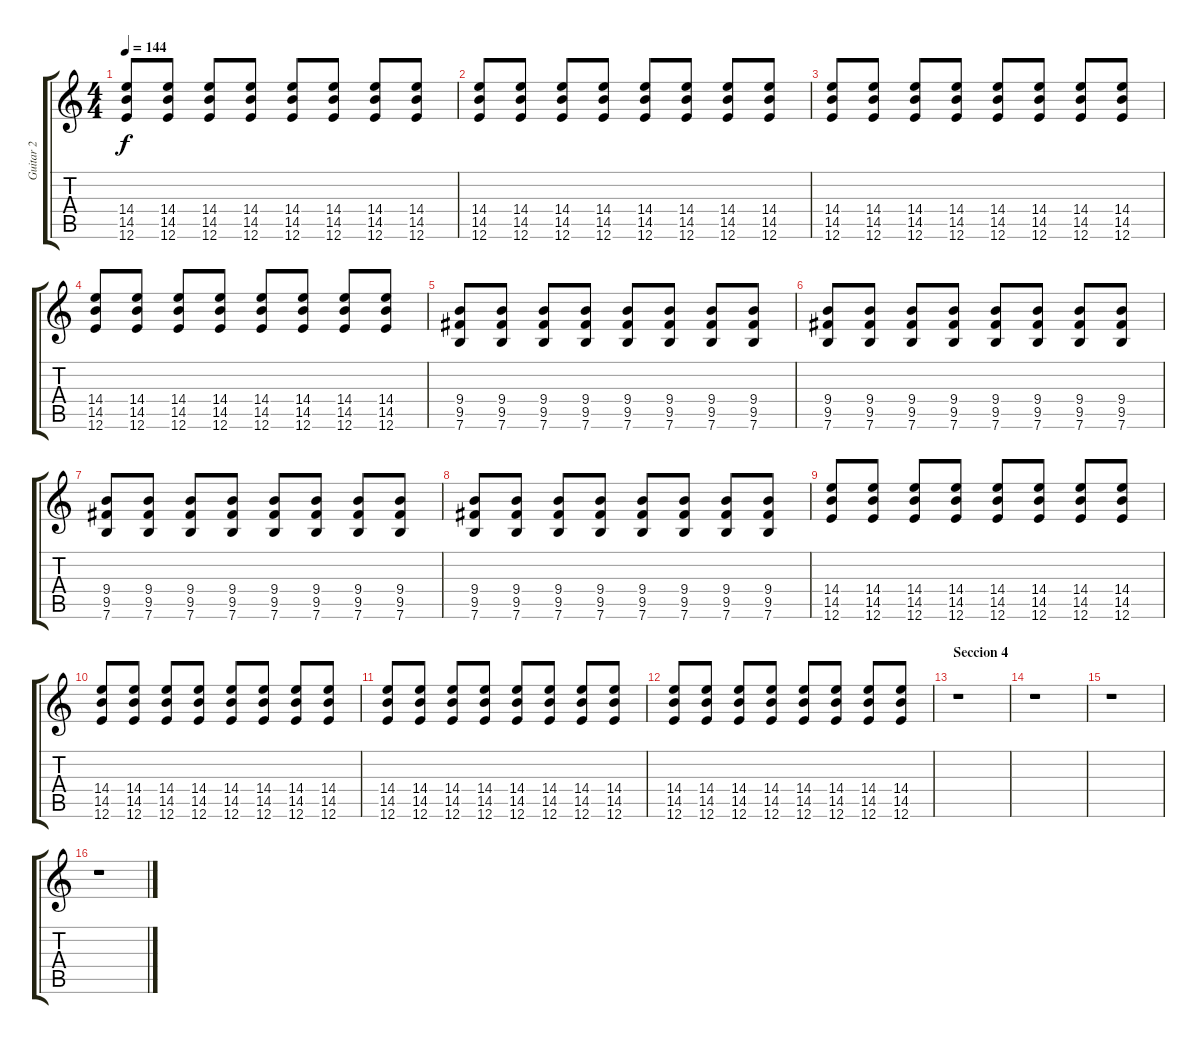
\track ("Guitar 2" "Guitar 2") {instrument overdrivenguitar}
\staff {score tabs}
\tuning (E4 B3 G3 D3 A2 E2) {hide}
\ts (4 4)
\tempo 144
\clef g2
\ks c
(14.4 14.5 12.6).8{dy f} (14.4 14.5 12.6).8 (14.4 14.5 12.6).8 (14.4 14.5 12.6).8 (14.4 14.5 12.6).8 (14.4 14.5 12.6).8 (14.4 14.5 12.6).8 (14.4 14.5 12.6).8 |
(14.4 14.5 12.6).8 (14.4 14.5 12.6).8 (14.4 14.5 12.6).8 (14.4 14.5 12.6).8 (14.4 14.5 12.6).8 (14.4 14.5 12.6).8 (14.4 14.5 12.6).8 (14.4 14.5 12.6).8 |
(14.4 14.5 12.6).8 (14.4 14.5 12.6).8 (14.4 14.5 12.6).8 (14.4 14.5 12.6).8 (14.4 14.5 12.6).8 (14.4 14.5 12.6).8 (14.4 14.5 12.6).8 (14.4 14.5 12.6).8 |
(14.4 14.5 12.6).8 (14.4 14.5 12.6).8 (14.4 14.5 12.6).8 (14.4 14.5 12.6).8 (14.4 14.5 12.6).8 (14.4 14.5 12.6).8 (14.4 14.5 12.6).8 (14.4 14.5 12.6).8 |
(9.4 9.5 7.6).8 (9.4 9.5 7.6).8 (9.4 9.5 7.6).8 (9.4 9.5 7.6).8 (9.4 9.5 7.6).8 (9.4 9.5 7.6).8 (9.4 9.5 7.6).8 (9.4 9.5 7.6).8 |
(9.4 9.5 7.6).8 (9.4 9.5 7.6).8 (9.4 9.5 7.6).8 (9.4 9.5 7.6).8 (9.4 9.5 7.6).8 (9.4 9.5 7.6).8 (9.4 9.5 7.6).8 (9.4 9.5 7.6).8 |
(9.4 9.5 7.6).8 (9.4 9.5 7.6).8 (9.4 9.5 7.6).8 (9.4 9.5 7.6).8 (9.4 9.5 7.6).8 (9.4 9.5 7.6).8 (9.4 9.5 7.6).8 (9.4 9.5 7.6).8 |
(9.4 9.5 7.6).8 (9.4 9.5 7.6).8 (9.4 9.5 7.6).8 (9.4 9.5 7.6).8 (9.4 9.5 7.6).8 (9.4 9.5 7.6).8 (9.4 9.5 7.6).8 (9.4 9.5 7.6).8 |
(14.4 14.5 12.6).8 (14.4 14.5 12.6).8 (14.4 14.5 12.6).8 (14.4 14.5 12.6).8 (14.4 14.5 12.6).8 (14.4 14.5 12.6).8 (14.4 14.5 12.6).8 (14.4 14.5 12.6).8 |
(14.4 14.5 12.6).8 (14.4 14.5 12.6).8 (14.4 14.5 12.6).8 (14.4 14.5 12.6).8 (14.4 14.5 12.6).8 (14.4 14.5 12.6).8 (14.4 14.5 12.6).8 (14.4 14.5 12.6).8 |
(14.4 14.5 12.6).8 (14.4 14.5 12.6).8 (14.4 14.5 12.6).8 (14.4 14.5 12.6).8 (14.4 14.5 12.6).8 (14.4 14.5 12.6).8 (14.4 14.5 12.6).8 (14.4 14.5 12.6).8 |
(14.4 14.5 12.6).8 (14.4 14.5 12.6).8 (14.4 14.5 12.6).8 (14.4 14.5 12.6).8 (14.4 14.5 12.6).8 (14.4 14.5 12.6).8 (14.4 14.5 12.6).8 (14.4 14.5 12.6).8 |
\section ("" "Seccion 4")
r.1 |
r.1 |
r.1 |
r.1
